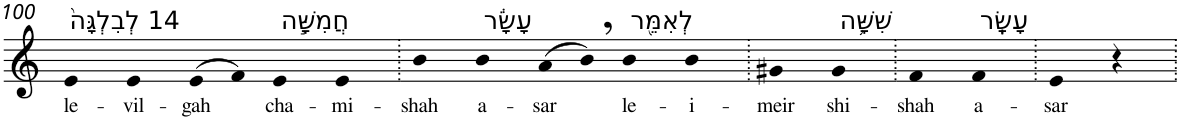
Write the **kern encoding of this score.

**kern	**text
*part1	*part1
*staff1	*staff1
*I"Piano	*
*I'Pno	*
!!LO:PB:g=z
*clefG2	*
*k[]	*
=100	=100
!LO:TX:a:t=14 לְבִלְגָּה֙	!
!	!LO:LY:b
4e	le-
!	!LO:LY:b
4e	-vil-
!	!LO:LY:b
(>8e	-gah
8f)	.
!LO:TX:a:t=חֲמִשָּׁ֣ה	!
!	!LO:LY:b
4e	cha-
!	!LO:LY:b
4e	-mi-
=101.	=101.
!	!LO:LY:b
4b	-shah
!LO:TX:a:t=עָשָׂ֔ר	!
!	!LO:LY:b
4b	a-
!	!LO:LY:b
(>8a	-sar
8b,)	.
!LO:TX:a:t=לְאִמֵּ֖ר	!
!	!LO:LY:b
4b	le-
!	!LO:LY:b
4b	-i-
=102.	=102.
!	!LO:LY:b
4g#X	-meir
!LO:TX:a:t=שִׁשָּׁ֥ה	!
!	!LO:LY:b
4g#	shi-
=103.	=103.
!	!LO:LY:b
4f	-shah
!LO:TX:a:t=עָשָֽׂר	!
!	!LO:LY:b
4f	a-
=104.	=104.
!	!LO:LY:b
4e	-sar
4r	.
=.	=.
*-	*-
